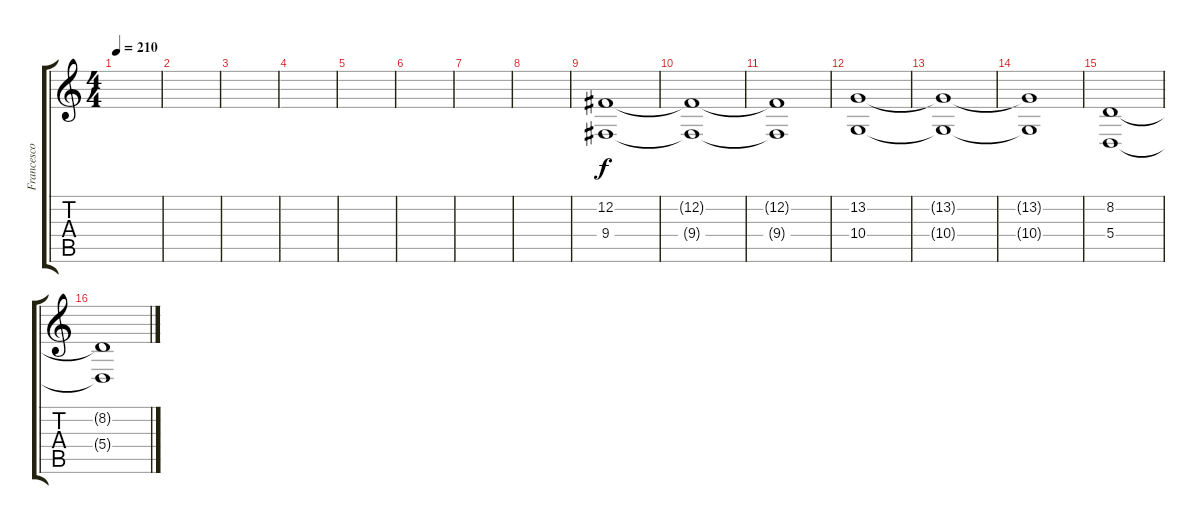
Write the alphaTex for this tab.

\track ("Francesco Paoli" "Francesco ") {instrument stringensemble1}
\staff {score tabs}
\tuning (B3 Gb3 D3 A2 E2 B1) {hide}
\ts (4 4)
\tempo 210
\clef g2
\ks c
|
|
|
|
|
|
|
|
(12.2 9.4).1{instrument choiraahs} |
(12.2{t} 9.4{t}).1 |
(12.2{t} 9.4{t}).1 |
(13.2 10.4).1 |
(13.2{t} 10.4{t}).1 |
(13.2{t} 10.4{t}).1 |
(8.2 5.4).1 |
(8.2{t} 5.4{t}).1
